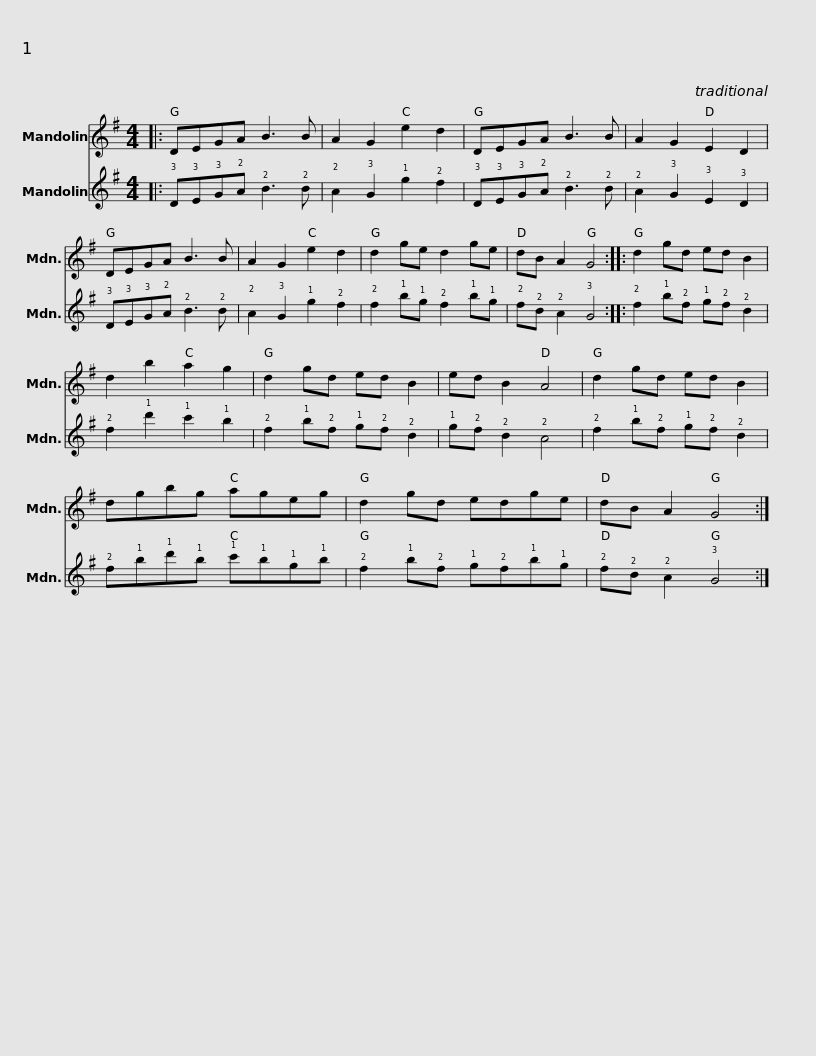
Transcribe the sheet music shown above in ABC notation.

X:1
%%score 1 2
L:1/8
M:4/4
I:linebreak $
K:G
V:1 treble
V:2 tab stafflines=4 strings=G3,D4,A4,E5
V:1
|: DEGA B3 B | A2 G2 e2 d2 | DEGA B3 B | A2 G2 E2 D2 | DEGA B3 B | %5
 A2 G2 e2 d2 |$ d2 ge d2 ge | dB A2 G4 :: d2 gd ed B2 | d2 b2 a2 g2 | %10
 d2 gd ed B2 | ed B2 A4 | d2 gd ed B2 |$ dgbg ageg | d2 gd edge | %15
 dB A2 G4 :| %16
V:2
|: !3!D!3!E!3!G!2!A !2!B3 !2!B | !2!A2 !3!G2 !1!e2 !2!d2 | !3!D!3!E!3!G!2!A !2!B3 !2!B | !2!A2 !3!G2 !3!E2 !3!D2 | !3!D!3!E!3!G!2!A !2!B3 !2!B | %5
 !2!A2 !3!G2 !1!e2 !2!d2 |$ !2!d2 !1!g!1!e !2!d2 !1!g!1!e | !2!d!2!B !2!A2 !3!G4 :: !2!d2 !1!g!2!d !1!e!2!d !2!B2 | !2!d2 !1!b2 !1!a2 !1!g2 | %10
 !2!d2 !1!g!2!d !1!e!2!d !2!B2 | !1!e!2!d !2!B2 !2!A4 | !2!d2 !1!g!2!d !1!e!2!d !2!B2 |$ !2!d!1!g!1!b!1!g !1!a!1!g!1!e!1!g | !2!d2 !1!g!2!d !1!e!2!d!1!g!1!e | %15
 !2!d!2!B !2!A2 !3!G4 :| %16
